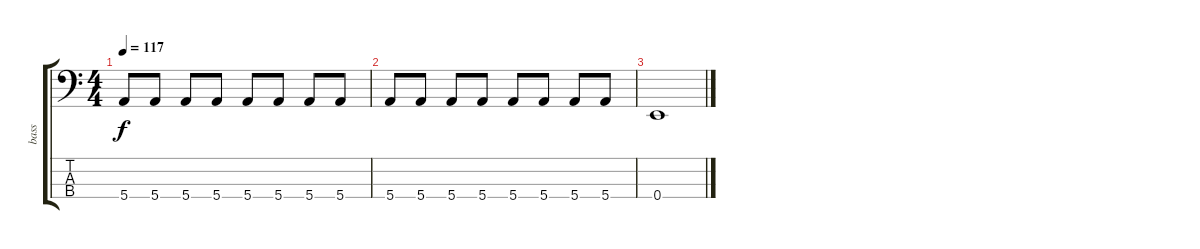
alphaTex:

\track ("bass" "bass") {instrument electricbassfinger}
\staff {score tabs}
\tuning (G2 D2 A1 E1) {hide}
\ts (4 4)
\tempo 117
\clef f4
\ks c
5.4.8{dy f} 5.4.8 5.4.8 5.4.8 5.4.8 5.4.8 5.4.8 5.4.8 |
5.4.8 5.4.8 5.4.8 5.4.8{txt ""} 5.4.8 5.4.8 5.4.8 5.4.8 |
0.4.1
